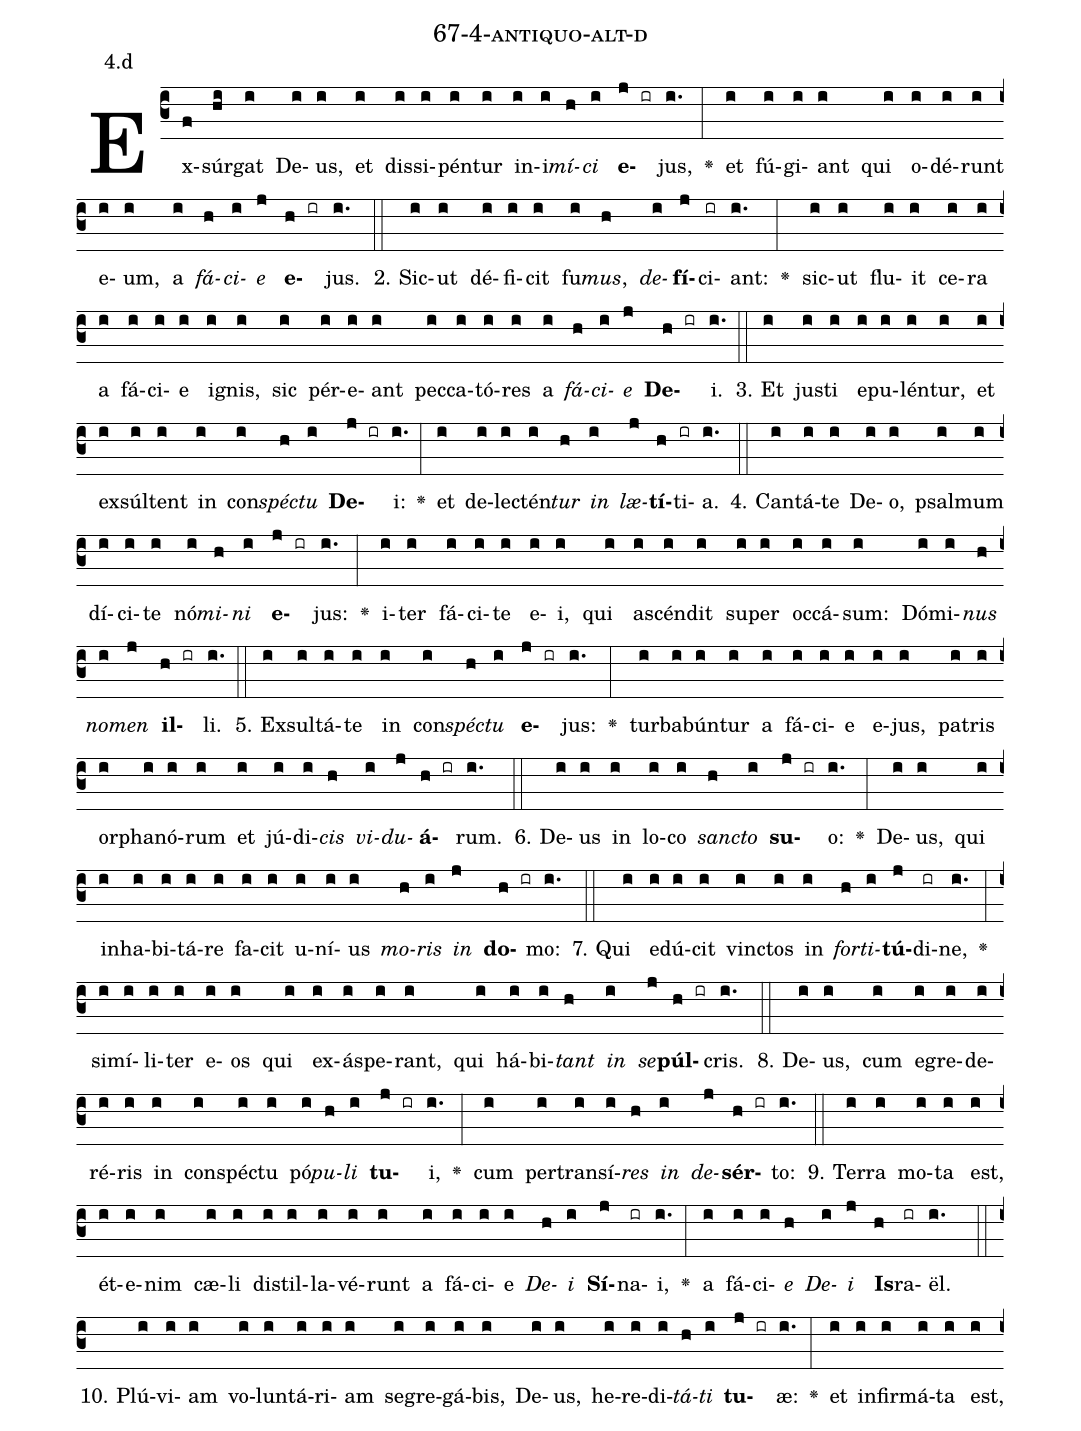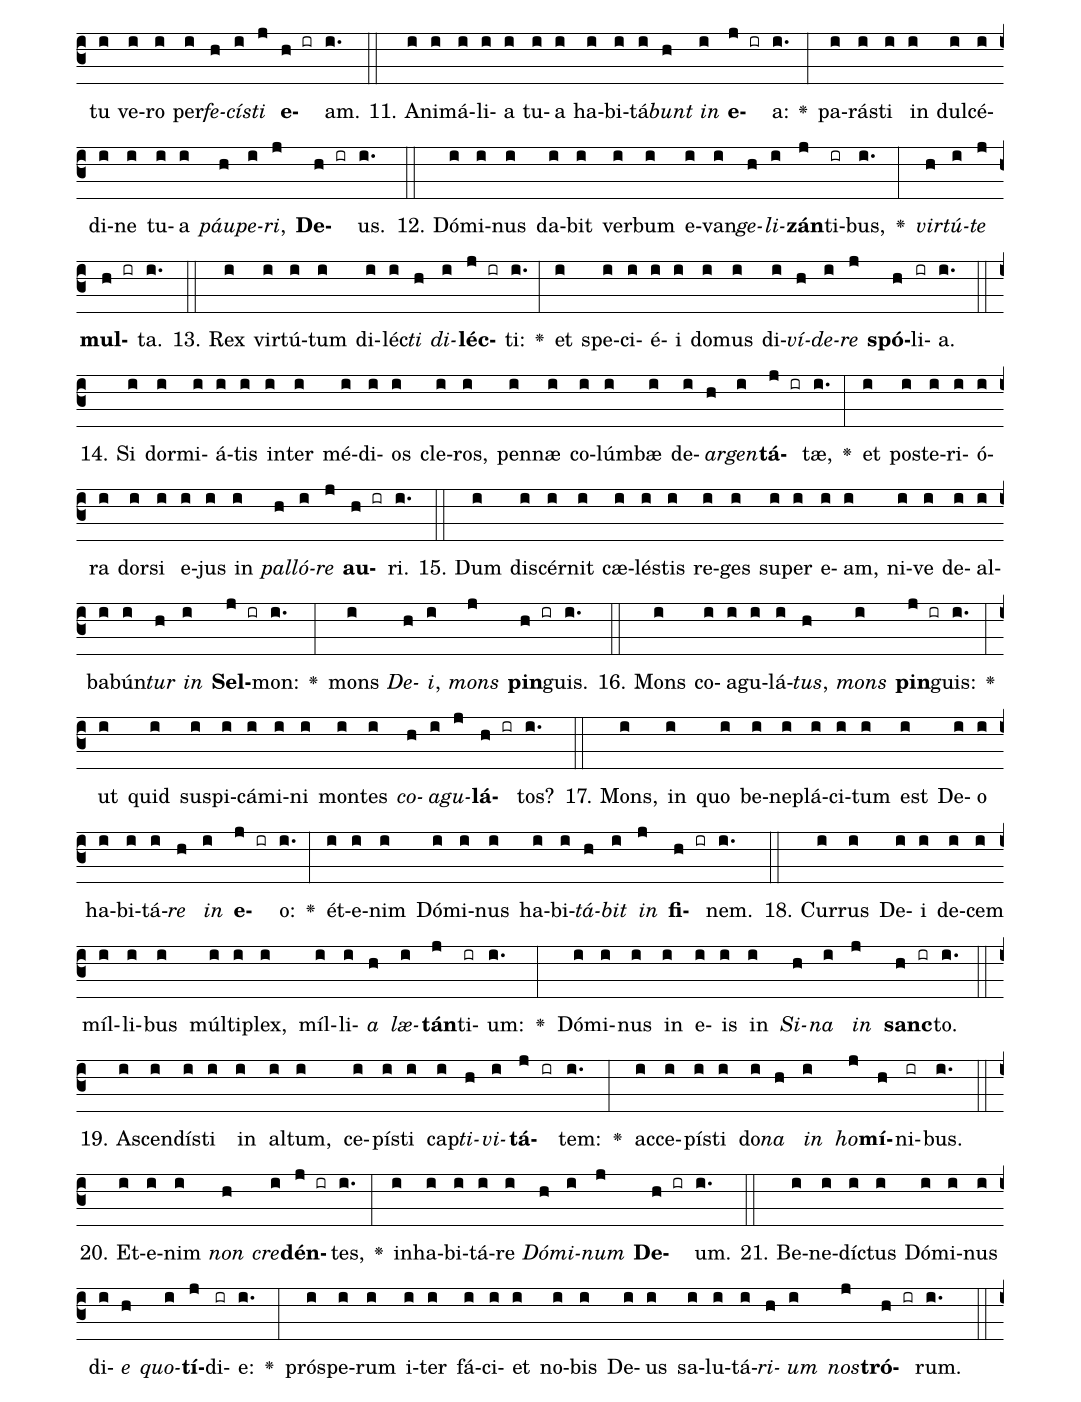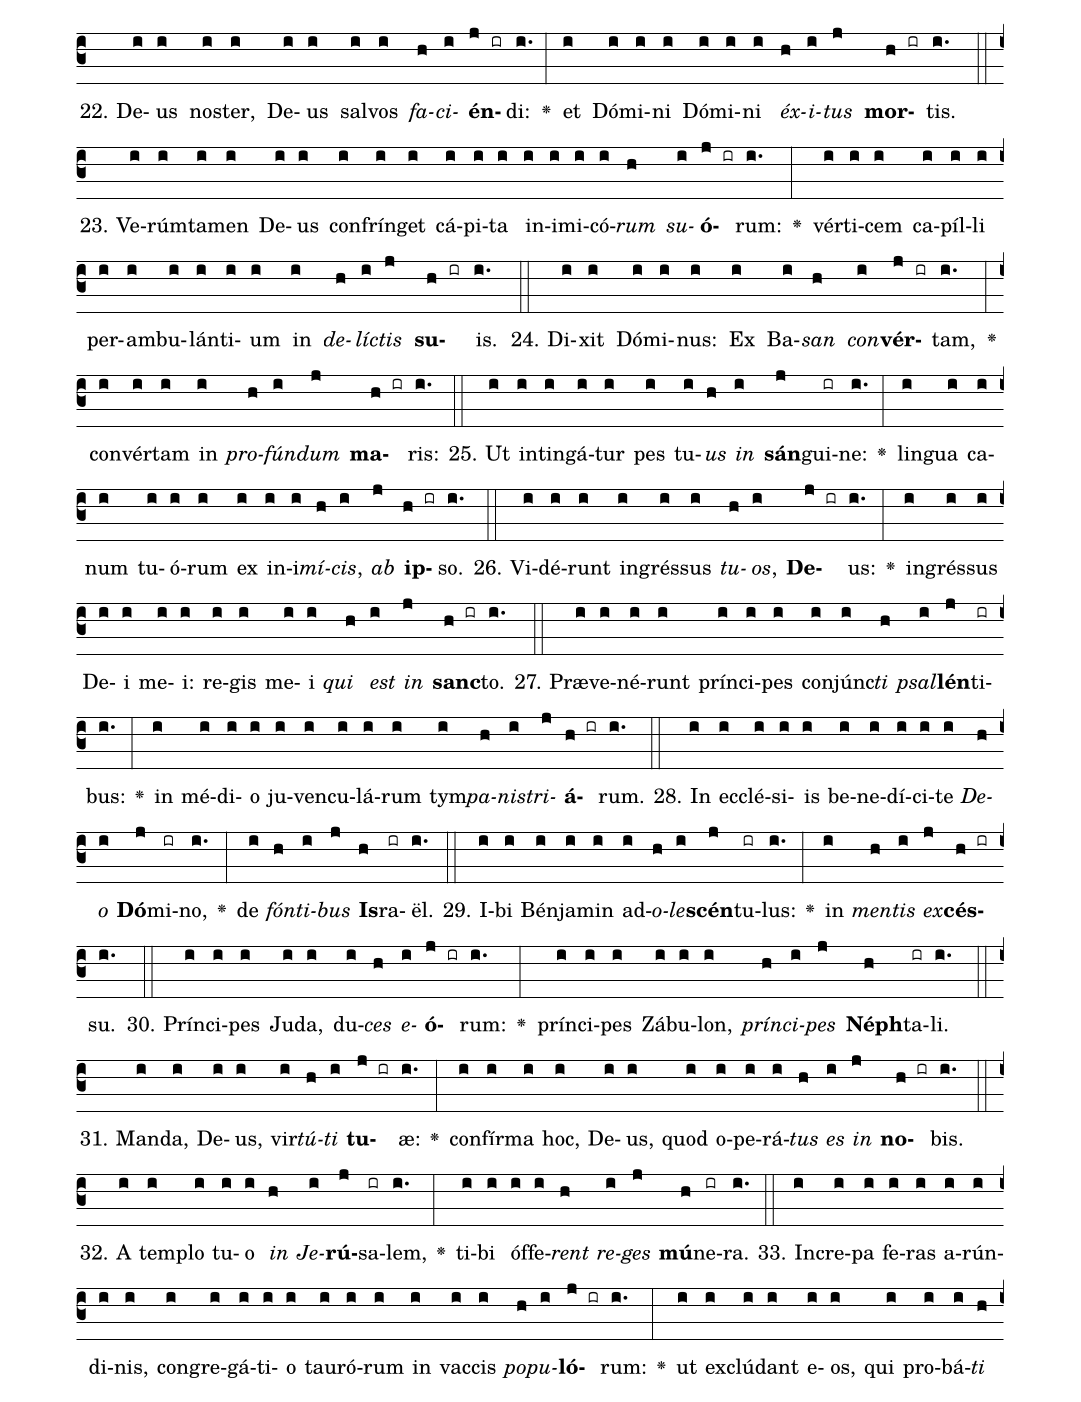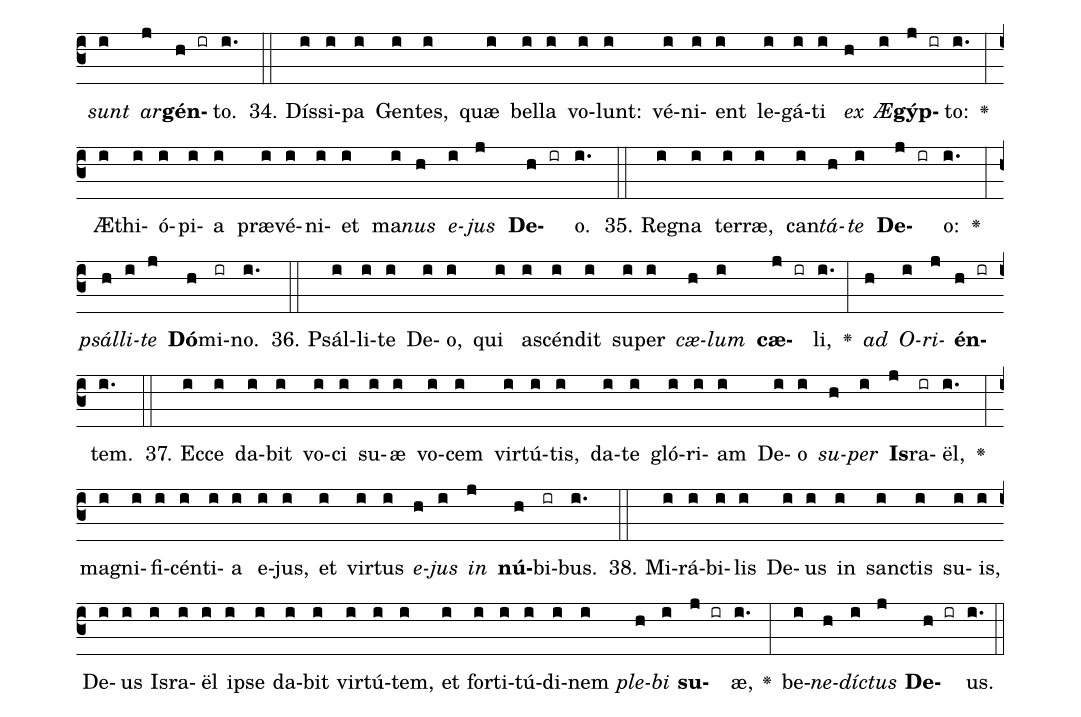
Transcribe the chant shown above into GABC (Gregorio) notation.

name: 67-4-antiquo-alt-d;
annotation: 4.d;
%%
(c3)Ex(f)súr(hi)gat(i) De(i)us,(i) et(i) dis(i)si(i)pén(i)tur(i) in(i)i(i)<i>mí</i>(h)<i>ci</i>(i) <b>e</b>(j ir)jus,(i.) <v>\greheightstar</v>(:) et(i) fú(i)gi(i)ant(i) qui(i) o(i)dé(i)runt(i) e(i)um,(i) a(i) <i>fá</i>(h)<i>ci</i>(i)<i>e</i>(j) <b>e</b>(h ir)jus.(i.) (::)
2. Sic(i)ut(i) dé(i)fi(i)cit(i) fu(i)<i>mus</i>,(h) <i>de</i>(i)<b>fí</b>(j)ci(ir)ant:(i.) <v>\greheightstar</v>(:) sic(i)ut(i) flu(i)it(i) ce(i)ra(i) a(i) fá(i)ci(i)e(i) i(i)gnis,(i) sic(i) pér(i)e(i)ant(i) pec(i)ca(i)tó(i)res(i) a(i) <i>fá</i>(h)<i>ci</i>(i)<i>e</i>(j) <b>De</b>(h ir)i.(i.) (::)
3. Et(i) jus(i)ti(i) e(i)pu(i)lén(i)tur,(i) et(i) ex(i)súl(i)tent(i) in(i) con(i)<i>spéc</i>(h)<i>tu</i>(i) <b>De</b>(j ir)i:(i.) <v>\greheightstar</v>(:) et(i) de(i)lec(i)tén(i)<i>tur</i>(h) <i>in</i>(i) <i>læ</i>(j)<b>tí</b>(h)ti(ir)a.(i.) (::)
4. Can(i)tá(i)te(i) De(i)o,(i) psal(i)mum(i) dí(i)ci(i)te(i) nó(i)<i>mi</i>(h)<i>ni</i>(i) <b>e</b>(j ir)jus:(i.) <v>\greheightstar</v>(:) i(i)ter(i) fá(i)ci(i)te(i) e(i)i,(i) qui(i) a(i)scén(i)dit(i) su(i)per(i) oc(i)cá(i)sum:(i) Dó(i)mi(i)<i>nus</i>(h) <i>no</i>(i)<i>men</i>(j) <b>il</b>(h ir)li.(i.) (::)
5. Ex(i)sul(i)tá(i)te(i) in(i) con(i)<i>spéc</i>(h)<i>tu</i>(i) <b>e</b>(j ir)jus:(i.) <v>\greheightstar</v>(:) tur(i)ba(i)bún(i)tur(i) a(i) fá(i)ci(i)e(i) e(i)jus,(i) pa(i)tris(i) or(i)pha(i)nó(i)rum(i) et(i) jú(i)di(i)<i>cis</i>(h) <i>vi</i>(i)<i>du</i>(j)<b>á</b>(h ir)rum.(i.) (::)
6. De(i)us(i) in(i) lo(i)co(i) <i>sanc</i>(h)<i>to</i>(i) <b>su</b>(j ir)o:(i.) <v>\greheightstar</v>(:) De(i)us,(i) qui(i) in(i)ha(i)bi(i)tá(i)re(i) fa(i)cit(i) u(i)ní(i)us(i) <i>mo</i>(h)<i>ris</i>(i) <i>in</i>(j) <b>do</b>(h ir)mo:(i.) (::)
7. Qui(i) e(i)dú(i)cit(i) vinc(i)tos(i) in(i) <i>for</i>(h)<i>ti</i>(i)<b>tú</b>(j)di(ir)ne,(i.) <v>\greheightstar</v>(:) si(i)mí(i)li(i)ter(i) e(i)os(i) qui(i) ex(i)ás(i)pe(i)rant,(i) qui(i) há(i)bi(i)<i>tant</i>(h) <i>in</i>(i) <i>se</i>(j)<b>púl</b>(h ir)cris.(i.) (::)
8. De(i)us,(i) cum(i) e(i)gre(i)de(i)ré(i)ris(i) in(i) con(i)spéc(i)tu(i) pó(i)<i>pu</i>(h)<i>li</i>(i) <b>tu</b>(j ir)i,(i.) <v>\greheightstar</v>(:) cum(i) per(i)trans(i)í(i)<i>res</i>(h) <i>in</i>(i) <i>de</i>(j)<b>sér</b>(h ir)to:(i.) (::)
9. Ter(i)ra(i) mo(i)ta(i) est,(i) ét(i)e(i)nim(i) cæ(i)li(i) di(i)stil(i)la(i)vé(i)runt(i) a(i) fá(i)ci(i)e(i) <i>De</i>(h)<i>i</i>(i) <b>Sí</b>(j)na(ir)i,(i.) <v>\greheightstar</v>(:) a(i) fá(i)ci(i)<i>e</i>(h) <i>De</i>(i)<i>i</i>(j) <b>Is</b>(h)ra(ir)ël.(i.) (::)
10. Plú(i)vi(i)am(i) vo(i)lun(i)tá(i)ri(i)am(i) se(i)gre(i)gá(i)bis,(i) De(i)us,(i) he(i)re(i)di(i)<i>tá</i>(h)<i>ti</i>(i) <b>tu</b>(j ir)æ:(i.) <v>\greheightstar</v>(:) et(i) in(i)fir(i)má(i)ta(i) est,(i) tu(i) ve(i)ro(i) per(i)<i>fe</i>(h)<i>cís</i>(i)<i>ti</i>(j) <b>e</b>(h ir)am.(i.) (::)
11. A(i)ni(i)má(i)li(i)a(i) tu(i)a(i) ha(i)bi(i)tá(i)<i>bunt</i>(h) <i>in</i>(i) <b>e</b>(j ir)a:(i.) <v>\greheightstar</v>(:) pa(i)rás(i)ti(i) in(i) dul(i)cé(i)di(i)ne(i) tu(i)a(i) <i>páu</i>(h)<i>pe</i>(i)<i>ri</i>,(j) <b>De</b>(h ir)us.(i.) (::)
12. Dó(i)mi(i)nus(i) da(i)bit(i) ver(i)bum(i) e(i)van(i)<i>ge</i>(h)<i>li</i>(i)<b>zán</b>(j)ti(ir)bus,(i.) <v>\greheightstar</v>(:) <i>vir</i>(h)<i>tú</i>(i)<i>te</i>(j) <b>mul</b>(h ir)ta.(i.) (::)
13. Rex(i) vir(i)tú(i)tum(i) di(i)léc(i)<i>ti</i>(h) <i>di</i>(i)<b>léc</b>(j ir)ti:(i.) <v>\greheightstar</v>(:) et(i) spe(i)ci(i)é(i)i(i) do(i)mus(i) di(i)<i>ví</i>(h)<i>de</i>(i)<i>re</i>(j) <b>spó</b>(h)li(ir)a.(i.) (::)
14. Si(i) dor(i)mi(i)á(i)tis(i) in(i)ter(i) mé(i)di(i)os(i) cle(i)ros,(i) pen(i)næ(i) co(i)lúm(i)bæ(i) de(i)<i>ar</i>(h)<i>gen</i>(i)<b>tá</b>(j ir)tæ,(i.) <v>\greheightstar</v>(:) et(i) post(i)e(i)ri(i)ó(i)ra(i) dor(i)si(i) e(i)jus(i) in(i) <i>pal</i>(h)<i>ló</i>(i)<i>re</i>(j) <b>au</b>(h ir)ri.(i.) (::)
15. Dum(i) di(i)scér(i)nit(i) cæ(i)lés(i)tis(i) re(i)ges(i) su(i)per(i) e(i)am,(i) ni(i)ve(i) de(i)al(i)ba(i)bún(i)<i>tur</i>(h) <i>in</i>(i) <b>Sel</b>(j ir)mon:(i.) <v>\greheightstar</v>(:) mons(i) <i>De</i>(h)<i>i</i>,(i) <i>mons</i>(j) <b>pin</b>(h ir)guis.(i.) (::)
16. Mons(i) co(i)a(i)gu(i)lá(i)<i>tus</i>,(h) <i>mons</i>(i) <b>pin</b>(j ir)guis:(i.) <v>\greheightstar</v>(:) ut(i) quid(i) su(i)spi(i)cá(i)mi(i)ni(i) mon(i)tes(i) <i>co</i>(h)<i>a</i>(i)<i>gu</i>(j)<b>lá</b>(h ir)tos?(i.) (::)
17. Mons,(i) in(i) quo(i) be(i)ne(i)plá(i)ci(i)tum(i) est(i) De(i)o(i) ha(i)bi(i)tá(i)<i>re</i>(h) <i>in</i>(i) <b>e</b>(j ir)o:(i.) <v>\greheightstar</v>(:) ét(i)e(i)nim(i) Dó(i)mi(i)nus(i) ha(i)bi(i)<i>tá</i>(h)<i>bit</i>(i) <i>in</i>(j) <b>fi</b>(h ir)nem.(i.) (::)
18. Cur(i)rus(i) De(i)i(i) de(i)cem(i) míl(i)li(i)bus(i) múl(i)ti(i)plex,(i) míl(i)li(i)<i>a</i>(h) <i>læ</i>(i)<b>tán</b>(j)ti(ir)um:(i.) <v>\greheightstar</v>(:) Dó(i)mi(i)nus(i) in(i) e(i)is(i) in(i) <i>Si</i>(h)<i>na</i>(i) <i>in</i>(j) <b>sanc</b>(h ir)to.(i.) (::)
19. A(i)scen(i)dís(i)ti(i) in(i) al(i)tum,(i) ce(i)pís(i)ti(i) cap(i)<i>ti</i>(h)<i>vi</i>(i)<b>tá</b>(j ir)tem:(i.) <v>\greheightstar</v>(:) ac(i)ce(i)pís(i)ti(i) do(i)<i>na</i>(h) <i>in</i>(i) <i>ho</i>(j)<b>mí</b>(h)ni(ir)bus.(i.) (::)
20. Et(i)e(i)nim(i) <i>non</i>(h) <i>cre</i>(i)<b>dén</b>(j ir)tes,(i.) <v>\greheightstar</v>(:) in(i)ha(i)bi(i)tá(i)re(i) <i>Dó</i>(h)<i>mi</i>(i)<i>num</i>(j) <b>De</b>(h ir)um.(i.) (::)
21. Be(i)ne(i)díc(i)tus(i) Dó(i)mi(i)nus(i) di(i)<i>e</i>(h) <i>quo</i>(i)<b>tí</b>(j)di(ir)e:(i.) <v>\greheightstar</v>(:) pró(i)spe(i)rum(i) i(i)ter(i) fá(i)ci(i)et(i) no(i)bis(i) De(i)us(i) sa(i)lu(i)tá(i)<i>ri</i>(h)<i>um</i>(i) <i>nos</i>(j)<b>tró</b>(h ir)rum.(i.) (::)
22. De(i)us(i) nos(i)ter,(i) De(i)us(i) sal(i)vos(i) <i>fa</i>(h)<i>ci</i>(i)<b>én</b>(j ir)di:(i.) <v>\greheightstar</v>(:) et(i) Dó(i)mi(i)ni(i) Dó(i)mi(i)ni(i) <i>éx</i>(h)<i>i</i>(i)<i>tus</i>(j) <b>mor</b>(h ir)tis.(i.) (::)
23. Ve(i)rúm(i)ta(i)men(i) De(i)us(i) con(i)frín(i)get(i) cá(i)pi(i)ta(i) in(i)i(i)mi(i)có(i)<i>rum</i>(h) <i>su</i>(i)<b>ó</b>(j ir)rum:(i.) <v>\greheightstar</v>(:) vér(i)ti(i)cem(i) ca(i)píl(i)li(i) per(i)am(i)bu(i)lán(i)ti(i)um(i) in(i) <i>de</i>(h)<i>líc</i>(i)<i>tis</i>(j) <b>su</b>(h ir)is.(i.) (::)
24. Di(i)xit(i) Dó(i)mi(i)nus:(i) Ex(i) Ba(i)<i>san</i>(h) <i>con</i>(i)<b>vér</b>(j ir)tam,(i.) <v>\greheightstar</v>(:) con(i)vér(i)tam(i) in(i) <i>pro</i>(h)<i>fún</i>(i)<i>dum</i>(j) <b>ma</b>(h ir)ris:(i.) (::)
25. Ut(i) in(i)tin(i)gá(i)tur(i) pes(i) tu(i)<i>us</i>(h) <i>in</i>(i) <b>sán</b>(j)gui(ir)ne:(i.) <v>\greheightstar</v>(:) lin(i)gua(i) ca(i)num(i) tu(i)ó(i)rum(i) ex(i) in(i)i(i)<i>mí</i>(h)<i>cis</i>,(i) <i>ab</i>(j) <b>ip</b>(h ir)so.(i.) (::)
26. Vi(i)dé(i)runt(i) in(i)grés(i)sus(i) <i>tu</i>(h)<i>os</i>,(i) <b>De</b>(j ir)us:(i.) <v>\greheightstar</v>(:) in(i)grés(i)sus(i) De(i)i(i) me(i)i:(i) re(i)gis(i) me(i)i(i) <i>qui</i>(h) <i>est</i>(i) <i>in</i>(j) <b>sanc</b>(h ir)to.(i.) (::)
27. Præ(i)ve(i)né(i)runt(i) prín(i)ci(i)pes(i) con(i)júnc(i)<i>ti</i>(h) <i>psal</i>(i)<b>lén</b>(j)ti(ir)bus:(i.) <v>\greheightstar</v>(:) in(i) mé(i)di(i)o(i) ju(i)ven(i)cu(i)lá(i)rum(i) tym(i)<i>pa</i>(h)<i>nis</i>(i)<i>tri</i>(j)<b>á</b>(h ir)rum.(i.) (::)
28. In(i) ec(i)clé(i)si(i)is(i) be(i)ne(i)dí(i)ci(i)te(i) <i>De</i>(h)<i>o</i>(i) <b>Dó</b>(j)mi(ir)no,(i.) <v>\greheightstar</v>(:) de(i) <i>fón</i>(h)<i>ti</i>(i)<i>bus</i>(j) <b>Is</b>(h)ra(ir)ël.(i.) (::)
29. I(i)bi(i) Bén(i)ja(i)min(i) ad(i)<i>o</i>(h)<i>le</i>(i)<b>scén</b>(j)tu(ir)lus:(i.) <v>\greheightstar</v>(:) in(i) <i>men</i>(h)<i>tis</i>(i) <i>ex</i>(j)<b>cés</b>(h ir)su.(i.) (::)
30. Prín(i)ci(i)pes(i) Ju(i)da,(i) du(i)<i>ces</i>(h) <i>e</i>(i)<b>ó</b>(j ir)rum:(i.) <v>\greheightstar</v>(:) prín(i)ci(i)pes(i) Zá(i)bu(i)lon,(i) <i>prín</i>(h)<i>ci</i>(i)<i>pes</i>(j) <b>Néph</b>(h)ta(ir)li.(i.) (::)
31. Man(i)da,(i) De(i)us,(i) vir(i)<i>tú</i>(h)<i>ti</i>(i) <b>tu</b>(j ir)æ:(i.) <v>\greheightstar</v>(:) con(i)fír(i)ma(i) hoc,(i) De(i)us,(i) quod(i) o(i)pe(i)rá(i)<i>tus</i>(h) <i>es</i>(i) <i>in</i>(j) <b>no</b>(h ir)bis.(i.) (::)
32. A(i) tem(i)plo(i) tu(i)o(i) <i>in</i>(h) <i>Je</i>(i)<b>rú</b>(j)sa(ir)lem,(i.) <v>\greheightstar</v>(:) ti(i)bi(i) óf(i)fe(i)<i>rent</i>(h) <i>re</i>(i)<i>ges</i>(j) <b>mú</b>(h)ne(ir)ra.(i.) (::)
33. In(i)cre(i)pa(i) fe(i)ras(i) a(i)rún(i)di(i)nis,(i) con(i)gre(i)gá(i)ti(i)o(i) tau(i)ró(i)rum(i) in(i) vac(i)cis(i) <i>po</i>(h)<i>pu</i>(i)<b>ló</b>(j ir)rum:(i.) <v>\greheightstar</v>(:) ut(i) ex(i)clú(i)dant(i) e(i)os,(i) qui(i) pro(i)bá(i)<i>ti</i>(h) <i>sunt</i>(i) <i>ar</i>(j)<b>gén</b>(h ir)to.(i.) (::)
34. Dís(i)si(i)pa(i) Gen(i)tes,(i) quæ(i) bel(i)la(i) vo(i)lunt:(i) vé(i)ni(i)ent(i) le(i)gá(i)ti(i) <i>ex</i>(h) <i>Æ</i>(i)<b>gýp</b>(j ir)to:(i.) <v>\greheightstar</v>(:) Æ(i)thi(i)ó(i)pi(i)a(i) præ(i)vé(i)ni(i)et(i) ma(i)<i>nus</i>(h) <i>e</i>(i)<i>jus</i>(j) <b>De</b>(h ir)o.(i.) (::)
35. Re(i)gna(i) ter(i)ræ,(i) can(i)<i>tá</i>(h)<i>te</i>(i) <b>De</b>(j ir)o:(i.) <v>\greheightstar</v>(:) <i>psál</i>(h)<i>li</i>(i)<i>te</i>(j) <b>Dó</b>(h)mi(ir)no.(i.) (::)
36. Psál(i)li(i)te(i) De(i)o,(i) qui(i) a(i)scén(i)dit(i) su(i)per(i) <i>cæ</i>(h)<i>lum</i>(i) <b>cæ</b>(j ir)li,(i.) <v>\greheightstar</v>(:) <i>ad</i>(h) <i>O</i>(i)<i>ri</i>(j)<b>én</b>(h ir)tem.(i.) (::)
37. Ec(i)ce(i) da(i)bit(i) vo(i)ci(i) su(i)æ(i) vo(i)cem(i) vir(i)tú(i)tis,(i) da(i)te(i) gló(i)ri(i)am(i) De(i)o(i) <i>su</i>(h)<i>per</i>(i) <b>Is</b>(j)ra(ir)ël,(i.) <v>\greheightstar</v>(:) ma(i)gni(i)fi(i)cén(i)ti(i)a(i) e(i)jus,(i) et(i) vir(i)tus(i) <i>e</i>(h)<i>jus</i>(i) <i>in</i>(j) <b>nú</b>(h)bi(ir)bus.(i.) (::)
38. Mi(i)rá(i)bi(i)lis(i) De(i)us(i) in(i) sanc(i)tis(i) su(i)is,(i) De(i)us(i) Is(i)ra(i)ël(i) ip(i)se(i) da(i)bit(i) vir(i)tú(i)tem,(i) et(i) for(i)ti(i)tú(i)di(i)nem(i) <i>ple</i>(h)<i>bi</i>(i) <b>su</b>(j ir)æ,(i.) <v>\greheightstar</v>(:) be(i)<i>ne</i>(h)<i>díc</i>(i)<i>tus</i>(j) <b>De</b>(h ir)us.(i.) (::)
